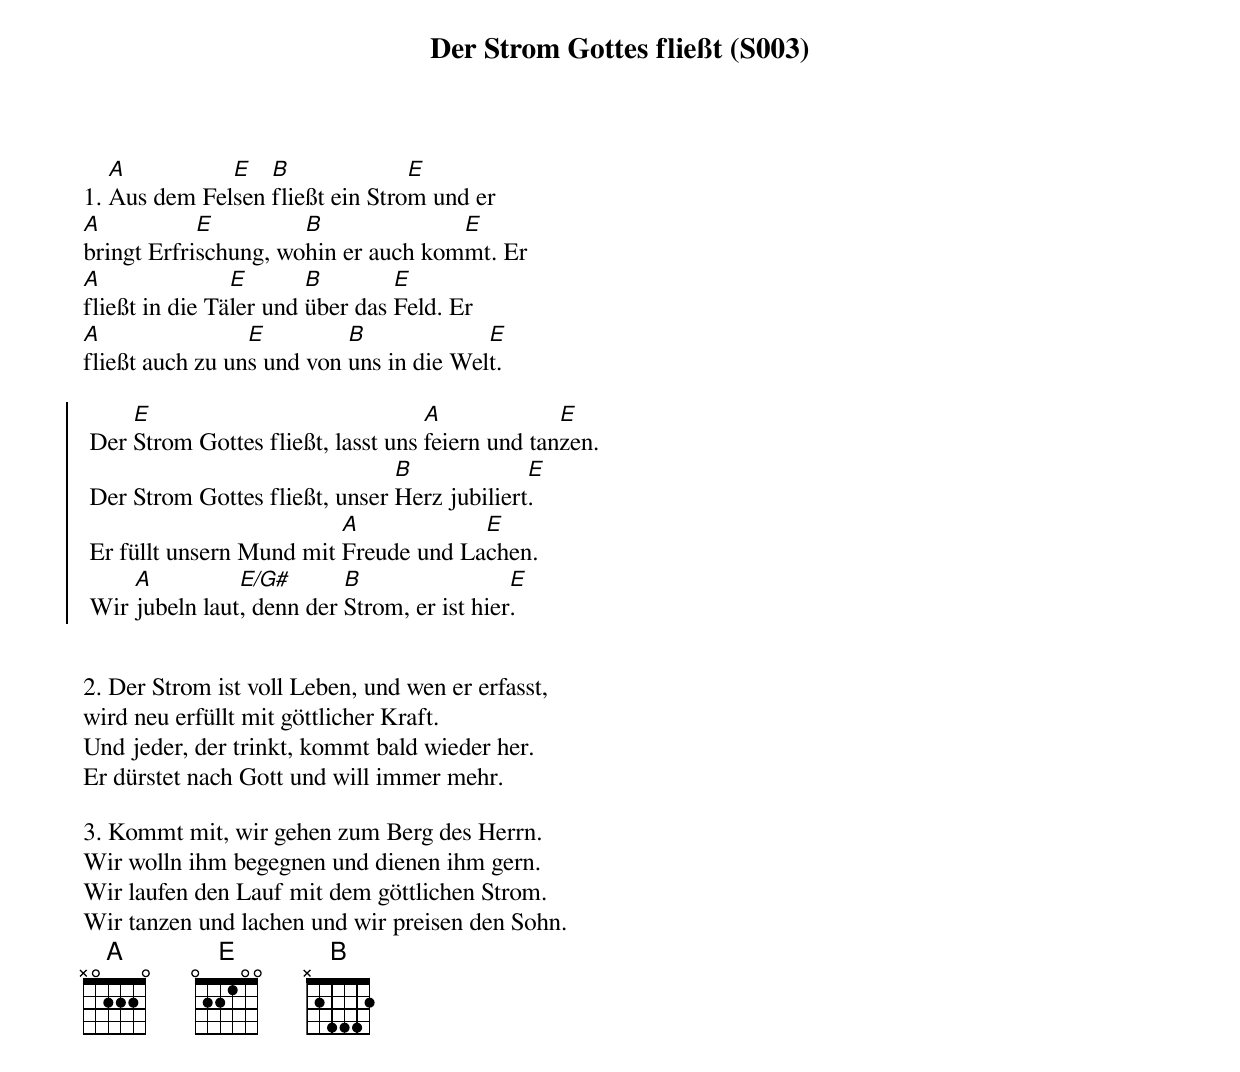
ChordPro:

{title: Der Strom Gottes fließt (S003)}
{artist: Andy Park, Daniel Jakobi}

1. [A]Aus dem Fel[E]sen [B]fließt ein Stro[E]m und er
[A]bringt Erfri[E]schung, wo[B]hin er auch kom[E]mt. Er
[A]fließt in die Tä[E]ler und [B]über das [E]Feld. Er
[A]fließt auch zu un[E]s und von [B]uns in die Wel[E]t.

{soc}
 Der [E]Strom Gottes fließt, lasst uns [A]feiern und tan[E]zen.
 Der Strom Gottes fließt, unser [B]Herz jubiliert[E].
 Er füllt unsern Mund mit [A]Freude und La[E]chen.
 Wir [A]jubeln laut[E/G#], denn der [B]Strom, er ist hier[E].
 {eoc}


2. Der Strom ist voll Leben, und wen er erfasst,
wird neu erfüllt mit göttlicher Kraft.
Und jeder, der trinkt, kommt bald wieder her.
Er dürstet nach Gott und will immer mehr.

3. Kommt mit, wir gehen zum Berg des Herrn.
Wir wolln ihm begegnen und dienen ihm gern.
Wir laufen den Lauf mit dem göttlichen Strom.
Wir tanzen und lachen und wir preisen den Sohn.
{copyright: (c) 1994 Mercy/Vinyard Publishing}
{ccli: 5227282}
